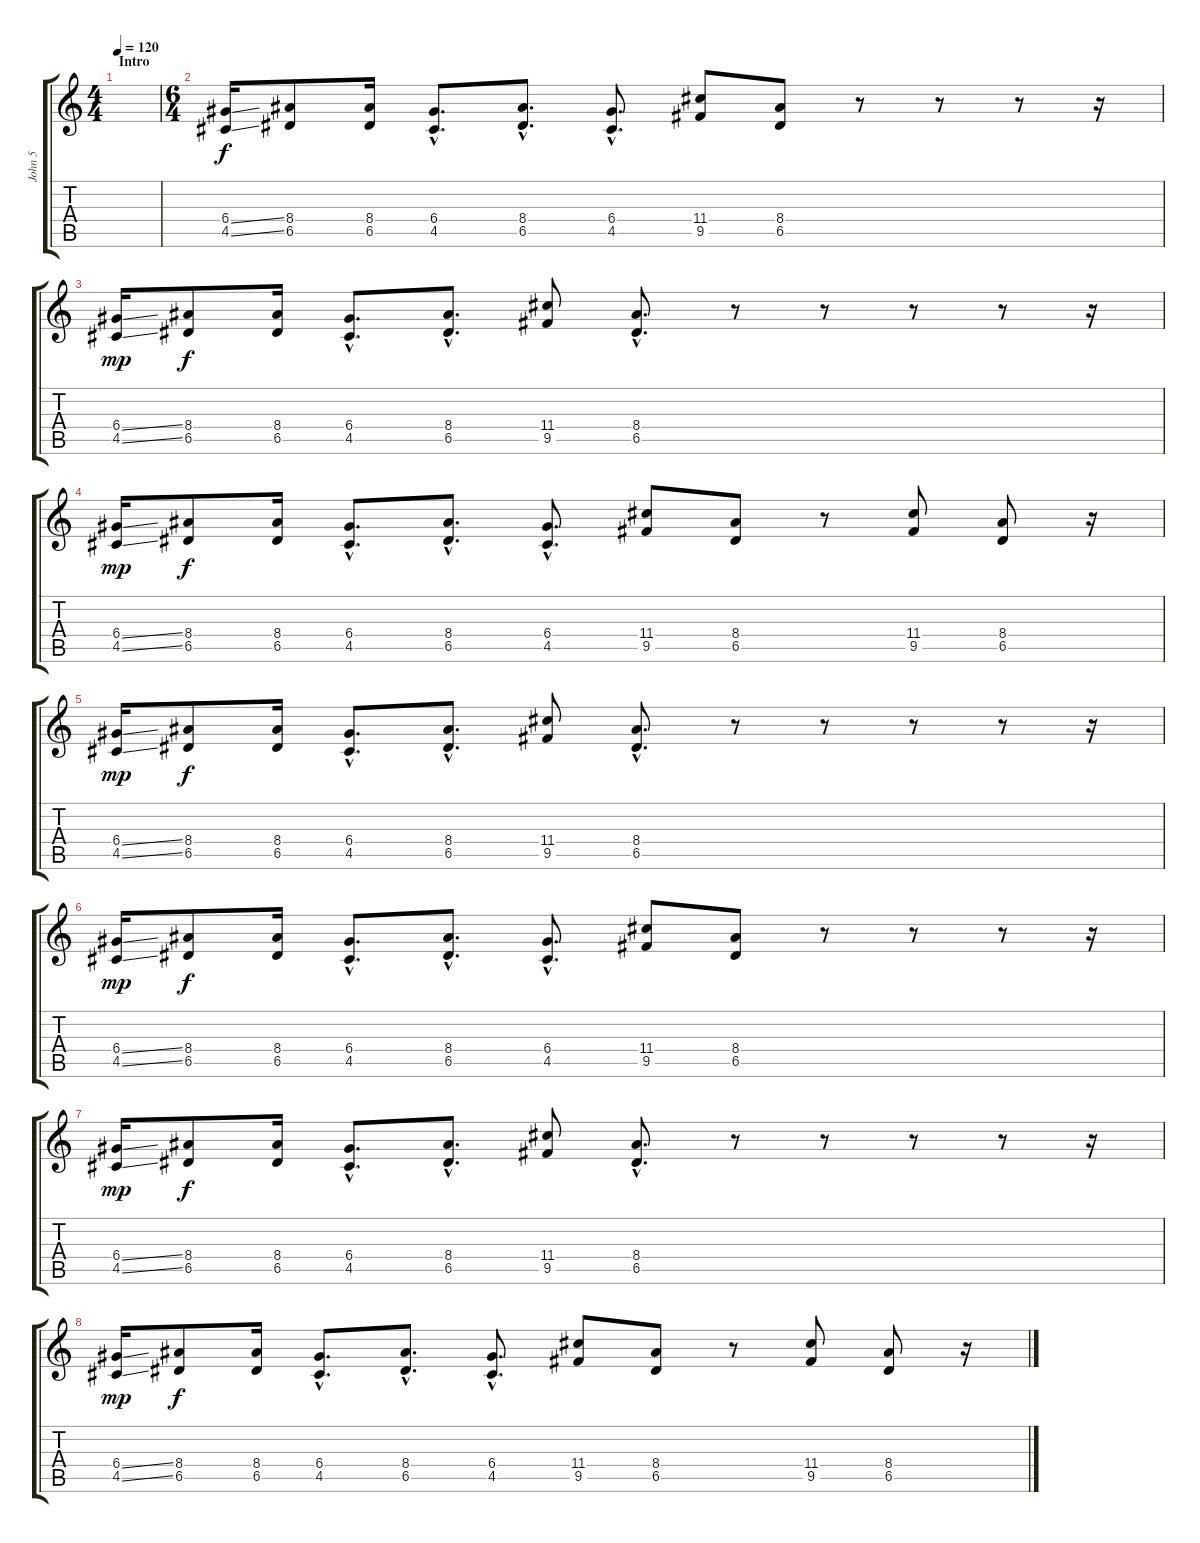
\track ("John 5" "John 5") {instrument distortionguitar}
\staff {score tabs}
\tuning (E4 B3 G3 D3 A2 D2) {hide}
\ts (4 4)
\section ("" "Intro")
\tempo 120
\clef g2
\ks c
|
\ts (6 4)
(6.4{ss} 4.5{ss}).16 (8.4 6.5).8{dy f} (8.4 6.5).16 (6.4{hac} 4.5{hac}).8{d} (8.4{hac} 6.5{hac}).8{d} (6.4{hac} 4.5{hac}).8{d} (11.4 9.5).8 (8.4 6.5).8 r.8 r.8 r.8 r.16 |
(6.4{ss} 4.5{ss}).16{dy mp} (8.4 6.5).8{dy f} (8.4 6.5).16 (6.4{hac} 4.5{hac}).8{d} (8.4{hac} 6.5{hac}).8{d} (11.4 9.5).8 (8.4{hac} 6.5{hac}).8{d} r.8 r.8 r.8 r.8 r.16 |
(6.4{ss} 4.5{ss}).16{dy mp} (8.4 6.5).8{dy f} (8.4 6.5).16 (6.4{hac} 4.5{hac}).8{d} (8.4{hac} 6.5{hac}).8{d} (6.4{hac} 4.5{hac}).8{d} (11.4 9.5).8 (8.4 6.5).8 r.8 (11.4 9.5).8 (8.4 6.5).8 r.16 |
(6.4{ss} 4.5{ss}).16{dy mp} (8.4 6.5).8{dy f} (8.4 6.5).16 (6.4{hac} 4.5{hac}).8{d} (8.4{hac} 6.5{hac}).8{d} (11.4 9.5).8 (8.4{hac} 6.5{hac}).8{d} r.8 r.8 r.8 r.8 r.16 |
(6.4{ss} 4.5{ss}).16{dy mp} (8.4 6.5).8{dy f} (8.4 6.5).16 (6.4{hac} 4.5{hac}).8{d} (8.4{hac} 6.5{hac}).8{d} (6.4{hac} 4.5{hac}).8{d} (11.4 9.5).8 (8.4 6.5).8 r.8 r.8 r.8 r.16 |
(6.4{ss} 4.5{ss}).16{dy mp} (8.4 6.5).8{dy f} (8.4 6.5).16 (6.4{hac} 4.5{hac}).8{d} (8.4{hac} 6.5{hac}).8{d} (11.4 9.5).8 (8.4{hac} 6.5{hac}).8{d} r.8 r.8 r.8 r.8 r.16 |
(6.4{ss} 4.5{ss}).16{dy mp} (8.4 6.5).8{dy f} (8.4 6.5).16 (6.4{hac} 4.5{hac}).8{d} (8.4{hac} 6.5{hac}).8{d} (6.4{hac} 4.5{hac}).8{d} (11.4 9.5).8 (8.4 6.5).8 r.8 (11.4 9.5).8 (8.4 6.5).8 r.16
